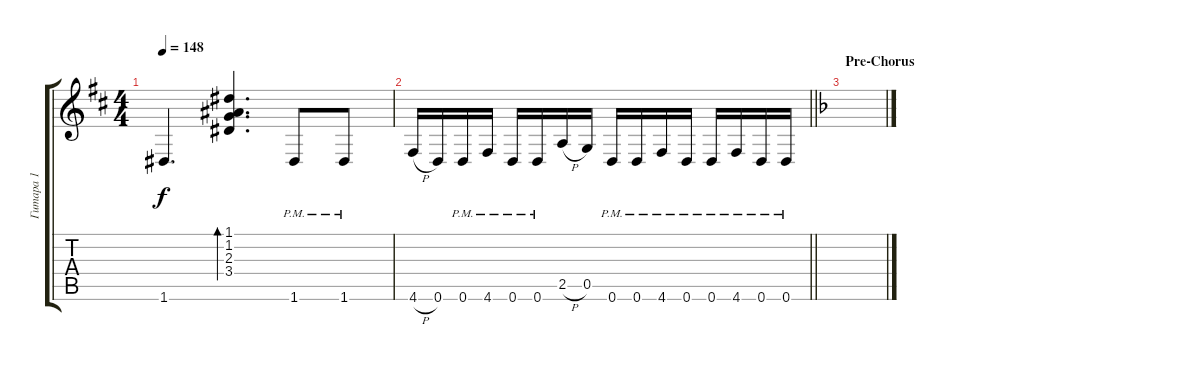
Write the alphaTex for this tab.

\track ("Гитара 1" "Гитара 1") {instrument distortionguitar}
\staff {score tabs}
\tuning (D4 A3 F3 C3 G2 D2) {hide}
\ts (4 4)
\tempo 148
\clef g2
\ks bminor
1.6.4{d dy f} (1.1 1.2 2.3 3.4).4{d bd 120} 1.6{pm}.8 1.6{pm}.8 |
\barLineRight lightlight
4.6{h}.16 0.6.16 0.6{pm}.16 4.6{pm}.16 0.6{pm}.16 0.6{pm}.16 2.5{h}.16 0.5.16 0.6{pm}.16 0.6{pm}.16 4.6{pm}.16 0.6{pm}.16 0.6{pm}.16 4.6{pm}.16 0.6{pm}.16 0.6{pm}.16 |
\section ("" "Pre-Chorus")
\ks dminor
